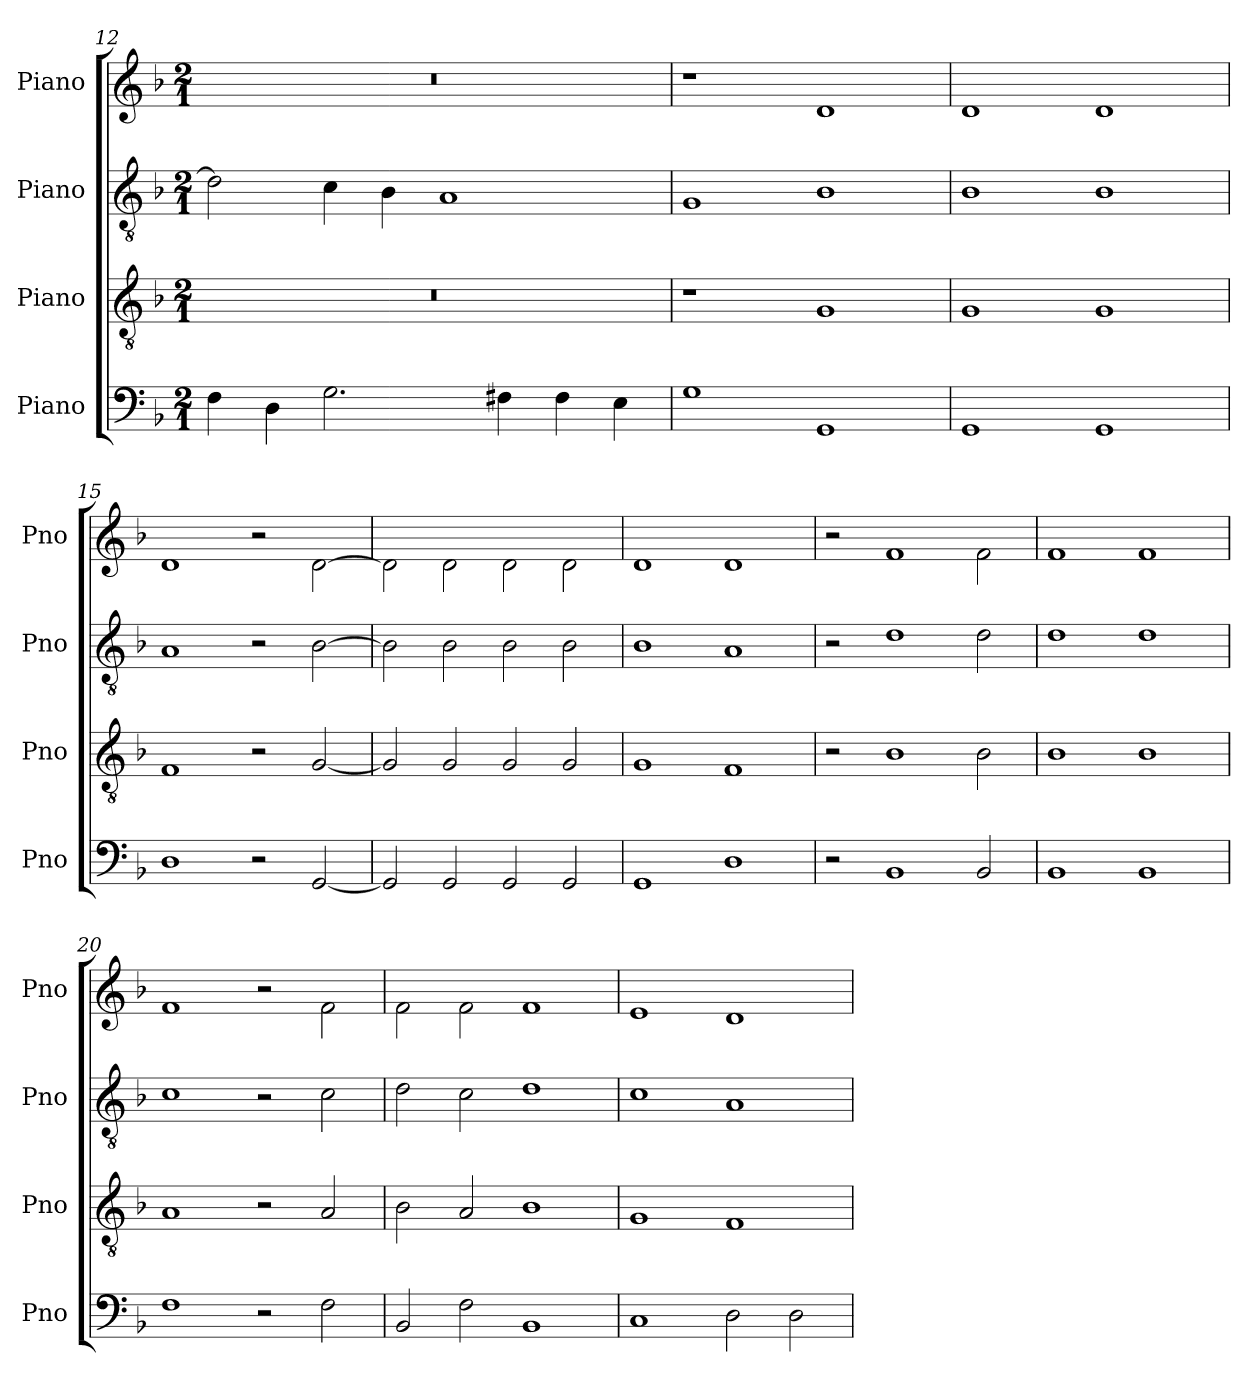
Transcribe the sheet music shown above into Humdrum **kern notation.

**kern	**kern	**kern	**kern
*part4	*part3	*part2	*part1
*staff4	*staff3	*staff2	*staff1
*I"Piano	*I"Piano	*I"Piano	*I"Piano
*I'Pno	*I'Pno	*I'Pno	*I'Pno
*clefF4	*clefGv2	*clefGv2	*clefG2
*k[b-]	*k[b-]	*k[b-]	*k[b-]
*M2/1	*M2/1	*M2/1	*M2/1
=12	=12	=12	=12
4F\	0r	2d\]	0r
4D\	.	.	.
2.G\	.	4c\	.
.	.	4B-\	.
.	.	1A	.
4F#X\	.	.	.
4F#\	.	.	.
4E\	.	.	.
!!LO:PB:g=z
=13	=13	=13	=13
1G	1r	1G	1r
1GG	1G	1B-	1d
=14	=14	=14	=14
1GG	1G	1B-	1d
1GG	1G	1B-	1d
=15	=15	=15	=15
1D	1F	1A	1d
2r	2r	2r	2r
[2GG/	[2G/	[2B-\	[2d\
=16	=16	=16	=16
2GG/]	2G/]	2B-\]	2d\]
2GG/	2G/	2B-\	2d\
2GG/	2G/	2B-\	2d\
2GG/	2G/	2B-\	2d\
=17	=17	=17	=17
1GG	1G	1B-	1d
1D	1F	1A	1d
!!LO:LB:g=z
=18	=18	=18	=18
2r	2r	2r	2r
1BB-	1B-	1d	1f
2BB-/	2B-\	2d\	2f\
=19	=19	=19	=19
1BB-	1B-	1d	1f
1BB-	1B-	1d	1f
=20	=20	=20	=20
1F	1A	1c	1f
2r	2r	2r	2r
2F\	2A/	2c\	2f\
=21	=21	=21	=21
2BB-/	2B-\	2d\	2f\
2F\	2A/	2c\	2f\
1BB-	1B-	1d	1f
!!LO:LB:g=z
=22	=22	=22	=22
1C	1G	1c	1e
2D\	1F	1A	1d
2D\	.	.	.
=	=	=	=
*-	*-	*-	*-
